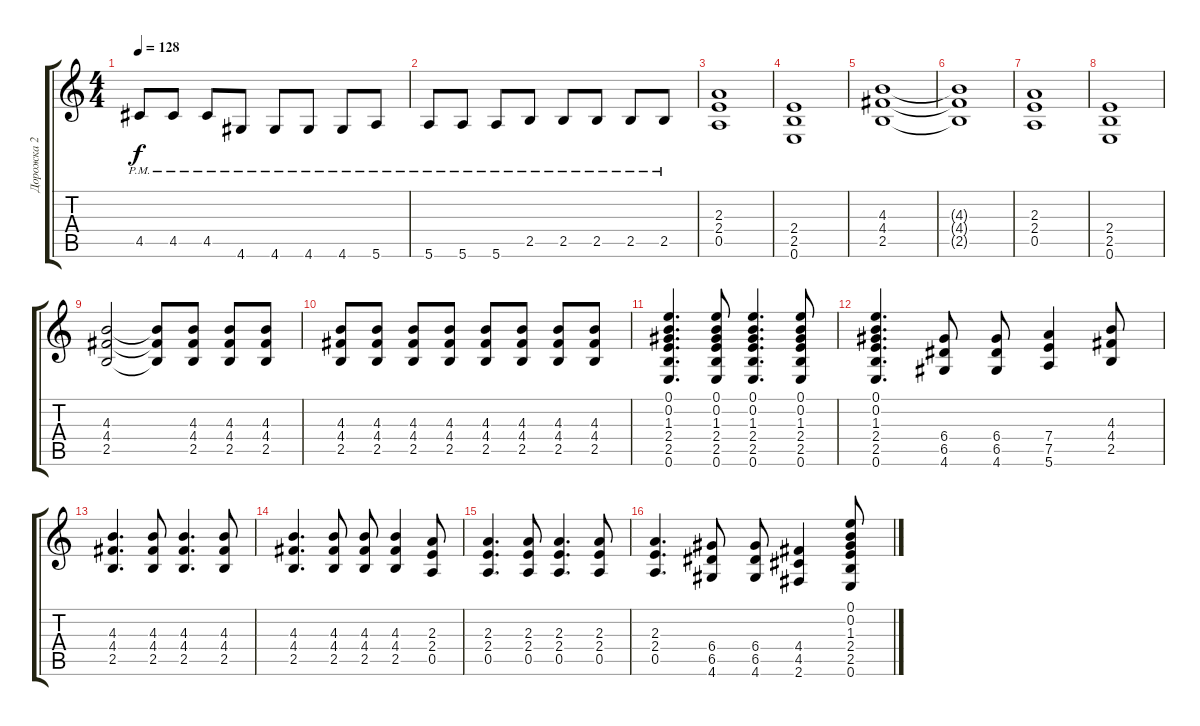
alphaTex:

\track ("Дорожка 2" "Дорожка 2") {instrument distortionguitar}
\staff {score tabs}
\tuning (E4 B3 G3 D3 A2 E2) {hide}
\ts (4 4)
\tempo 128
\clef g2
\ks c
4.5{pm}.8{dy f} 4.5{pm}.8 4.5{pm}.8 4.6{pm}.8 4.6{pm}.8 4.6{pm}.8 4.6{pm}.8 5.6{pm}.8 |
5.6{pm}.8 5.6{pm}.8 5.6{pm}.8 2.5{pm}.8 2.5{pm}.8 2.5{pm}.8 2.5{pm}.8 2.5{pm}.8 |
(2.3 2.4 0.5).1 |
(2.4 2.5 0.6).1 |
(4.3 4.4 2.5).1 |
(4.3{t} 4.4{t} 2.5{t}).1 |
(2.3 2.4 0.5).1 |
(2.4 2.5 0.6).1 |
(4.3 4.4 2.5).2 (4.3{t} 4.4{t} 2.5{t}).8 (4.3 4.4 2.5).8 (4.3 4.4 2.5).8 (4.3 4.4 2.5).8 |
(4.3 4.4 2.5).8 (4.3 4.4 2.5).8 (4.3 4.4 2.5).8 (4.3 4.4 2.5).8 (4.3 4.4 2.5).8 (4.3 4.4 2.5).8 (4.3 4.4 2.5).8 (4.3 4.4 2.5).8 |
(0.1 0.2 1.3 2.4 2.5 0.6).4{d} (0.1 0.2 1.3 2.4 2.5 0.6).8 (0.1 0.2 1.3 2.4 2.5 0.6).4{d} (0.1 0.2 1.3 2.4 2.5 0.6).8 |
(0.1 0.2 1.3 2.4 2.5 0.6).4{d} (6.4 6.5 4.6).8 (6.4 6.5 4.6).8 (7.4 7.5 5.6).4 (4.3 4.4 2.5).8 |
(4.3 4.4 2.5).4{d} (4.3 4.4 2.5).8 (4.3 4.4 2.5).4{d} (4.3 4.4 2.5).8 |
(4.3 4.4 2.5).4{d} (4.3 4.4 2.5).8 (4.3 4.4 2.5).8 (4.3 4.4 2.5).4 (2.3 2.4 0.5).8 |
(2.3 2.4 0.5).4{d} (2.3 2.4 0.5).8 (2.3 2.4 0.5).4{d} (2.3 2.4 0.5).8 |
(2.3 2.4 0.5).4{d} (6.4 6.5 4.6).8 (6.4 6.5 4.6).8 (4.4 4.5 2.6).4 (0.1 0.2 1.3 2.4 2.5 0.6).8
